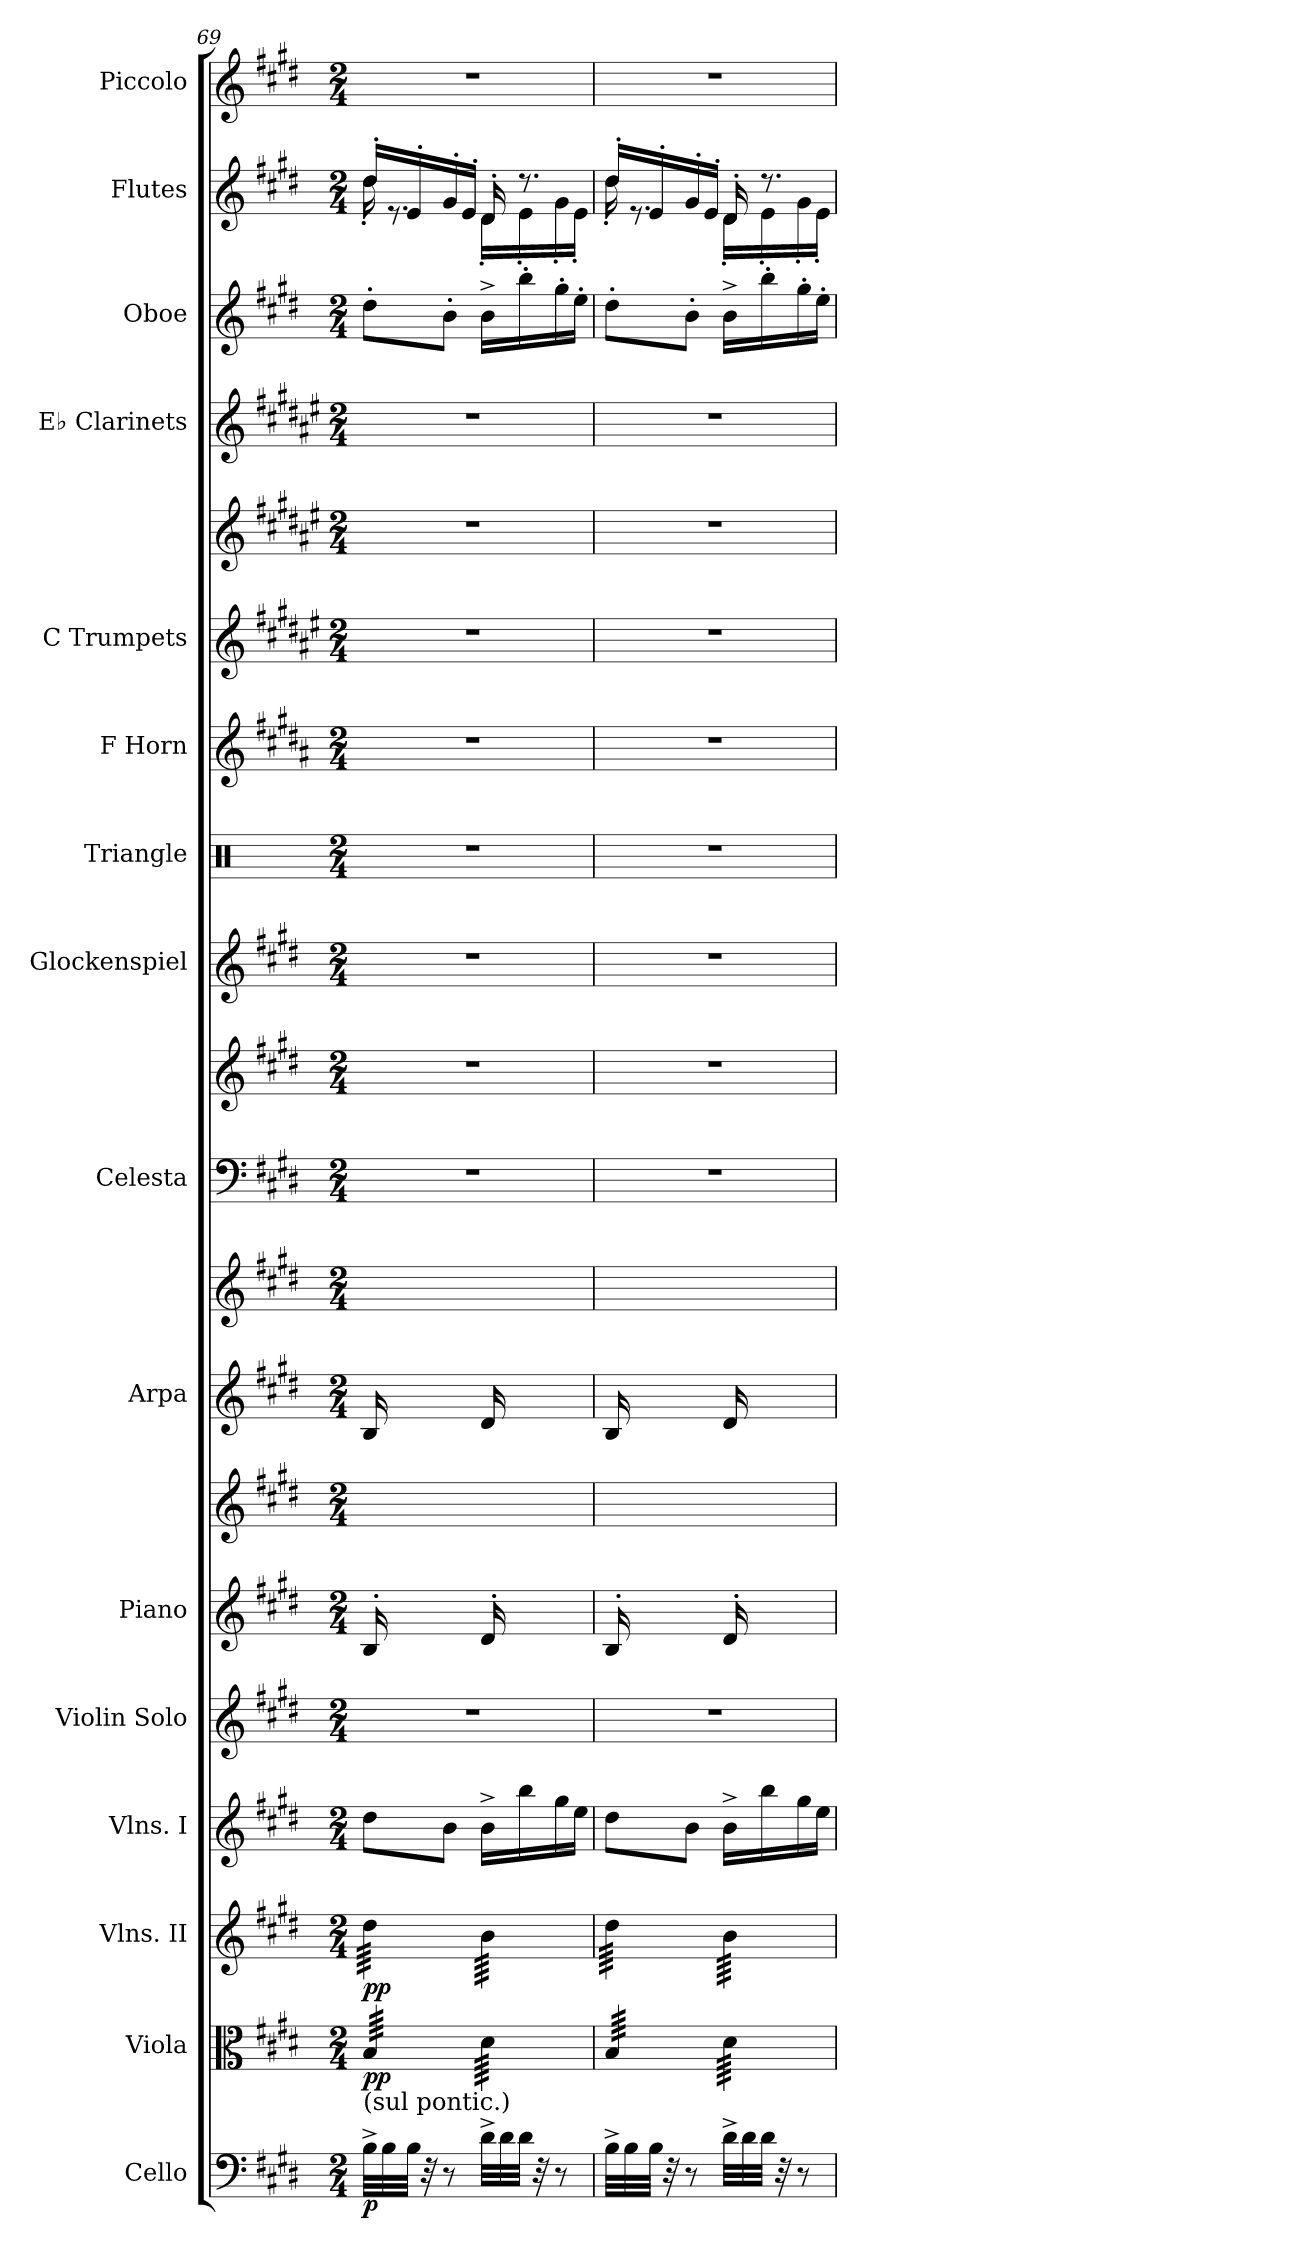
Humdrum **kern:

**kern	**dynam	**kern	**dynam	**kern	**dynam	**kern	**kern	**kern	**kern	**kern	**kern	**kern	**kern	**kern	**kern	**kern	**kern	**kern	**kern	**kern	**kern	**kern
*part16	*part16	*part15	*part15	*part14	*part14	*part13	*part12	*part11	*part11	*part10	*part10	*part9	*part9	*part8	*part7	*part6	*part5	*part5	*part4	*part3	*part2	*part1
*staff20	*staff20	*staff19	*staff19	*staff18	*staff18	*staff17	*staff16	*staff15	*staff14	*staff13	*staff12	*staff11	*staff10	*staff9	*staff8	*staff7	*staff6	*staff5	*staff4	*staff3	*staff2	*staff1
*I"Cello	*	*I"Viola	*	*I"Vlns. II	*	*I"Vlns. I	*I"Violin Solo	*I"Piano	*	*I"Arpa	*	*I"Celesta	*	*I"Glockenspiel	*I"Triangle	*I"F Horn	*I"C Trumpets	*	*I"E♭ Clarinets	*I"Oboe	*I"Flutes	*I"Piccolo
*	*	*	*	*I'Vlns. II	*	*I'Vlns. I	*I'Vln. solo	*I'Pno.	*	*I'Arpa	*	*I'Cel.	*	*I'Glock.	*I'Trgl.	*I'F Hn.	*I'C Tpt.	*	*I'E♭ Cl.	*I'Ob.	*I'Fl.	*I'Picc.
*clefF4	*	*clefC3	*	*clefG2	*	*clefG2	*clefG2	*clefG2	*clefG2	*clefG2	*clefG2	*clefF4	*clefG2	*clefG2	*clefX	*clefG2	*clefG2	*clefG2	*clefG2	*clefG2	*clefG2	*clefG2
*	*	*	*	*	*	*	*	*	*	*	*	*ITrd-7c-12	*ITrd-7c-12	*ITrd-14c-24	*	*ITrd4c7	*ITrd1c2	*ITrd1c2	*ITrd1c2	*	*	*ITrd-7c-12
*k[f#c#g#d#]	*	*k[f#c#g#d#]	*	*k[f#c#g#d#]	*	*k[f#c#g#d#]	*k[f#c#g#d#]	*k[f#c#g#d#]	*k[f#c#g#d#]	*k[f#c#g#d#]	*k[f#c#g#d#]	*k[f#c#g#d#]	*k[f#c#g#d#]	*k[f#c#g#d#]	*k[]	*k[f#c#g#d#]	*k[f#c#g#d#]	*k[f#c#g#d#]	*k[f#c#g#d#]	*k[f#c#g#d#]	*k[f#c#g#d#]	*k[f#c#g#d#]
*M2/4	*	*M2/4	*	*M2/4	*	*M2/4	*M2/4	*M2/4	*M2/4	*M2/4	*M2/4	*M2/4	*M2/4	*M2/4	*M2/4	*M2/4	*M2/4	*M2/4	*M2/4	*M2/4	*M2/4	*M2/4
=69	=69	=69	=69	=69	=69	=69	=69	=69	=69	=69	=69	=69	=69	=69	=69	=69	=69	=69	=69	=69	=69	=69
*	*	*	*	*	*	*	*	*^	*	*^	*	*	*	*	*	*	*	*	*	*	*^	*
!	!	!	!	!LO:TX:a:t=arco	!	!	!	!	!	!	!	!	!	!	!	!	!	!	!	!	!	!	!	!	!
!	!	!LO:TX:a:t=arco	!	!	!	!	!	!	!	!	!	!	!	!	!	!	!	!	!	!	!	!	!	!	!
!LO:TX:a:t=(sul pontic.)	!	!	!	!	!	!	!	!	!	!	!	!	!	!	!	!	!	!	!	!	!	!	!	!	!
!	!LO:DY:b	!	!LO:DY:b	!	!LO:DY:b	!	!	!	!	!	!	!	!	!	!	!	!	!	!	!	!	!	!	!	!
*	*	*tremolo	*	*	*	*	*	*	*	*	*	*	*	*	*	*	*	*	*	*	*	*	*	*	*
*	*	*	*	*tremolo	*	*	*	*	*	*	*	*	*	*	*	*	*	*	*	*	*	*	*	*	*
32B^\LLL	p	64B/LLLL	pp	64dd#\LLLL	pp	8dd#\L	2r	16B'/LL	2ryy	16ryy	16B/LL	2ryy	16ryy	2r	2r	2r	2r	2r	2r	2r	2r	8dd#'\L	16dd#'/LL	16dd#'\	2r
.	.	64B/	.	64dd#\	.	.	.	.	.	.	.	.	.	.	.	.	.	.	.	.	.	.	.	.	.
32B\	.	64B/	.	64dd#\	.	.	.	.	.	.	.	.	.	.	.	.	.	.	.	.	.	.	.	.	.
.	.	64B/	.	64dd#\	.	.	.	.	.	.	.	.	.	.	.	.	.	.	.	.	.	.	.	.	.
32B\JJJ	.	64B/	.	64dd#\	.	.	.	8.ryy	.	16e'\	8.ryy	.	16e\	.	.	.	.	.	.	.	.	.	16e'/	8.re	.
.	.	64B/	.	64dd#\	.	.	.	.	.	.	.	.	.	.	.	.	.	.	.	.	.	.	.	.	.
32r	.	64B/	.	64dd#\	.	.	.	.	.	.	.	.	.	.	.	.	.	.	.	.	.	.	.	.	.
.	.	64B/	.	64dd#\	.	.	.	.	.	.	.	.	.	.	.	.	.	.	.	.	.	.	.	.	.
8r	.	64B/	.	64dd#\	.	8b\J	.	.	.	16g#'\	.	.	16a-X\	.	.	.	.	.	.	.	.	8b'\J	16g#'/	.	.
.	.	64B/	.	64dd#\	.	.	.	.	.	.	.	.	.	.	.	.	.	.	.	.	.	.	.	.	.
.	.	64B/	.	64dd#\	.	.	.	.	.	.	.	.	.	.	.	.	.	.	.	.	.	.	.	.	.
.	.	64B/	.	64dd#\	.	.	.	.	.	.	.	.	.	.	.	.	.	.	.	.	.	.	.	.	.
.	.	64B/	.	64dd#\	.	.	.	.	.	16e'\JJ	.	.	16e\JJ	.	.	.	.	.	.	.	.	.	16e'/JJ	.	.
.	.	64B/	.	64dd#\	.	.	.	.	.	.	.	.	.	.	.	.	.	.	.	.	.	.	.	.	.
.	.	64B/	.	64dd#\	.	.	.	.	.	.	.	.	.	.	.	.	.	.	.	.	.	.	.	.	.
.	.	64B/JJJJ	.	64dd#\JJJJ	.	.	.	.	.	.	.	.	.	.	.	.	.	.	.	.	.	.	.	.	.
32d#^\LLL	.	64d#\LLLL	.	64b\LLLL	.	16b^\LL	.	16d#'/LL	.	16ryy	16d#/LL	.	16ryy	.	.	.	.	.	.	.	.	16b^\LL	16d#'/	16d#'\LL	.
.	.	64d#\	.	64b\	.	.	.	.	.	.	.	.	.	.	.	.	.	.	.	.	.	.	.	.	.
32d#\	.	64d#\	.	64b\	.	.	.	.	.	.	.	.	.	.	.	.	.	.	.	.	.	.	.	.	.
.	.	64d#\	.	64b\	.	.	.	.	.	.	.	.	.	.	.	.	.	.	.	.	.	.	.	.	.
32d#\JJJ	.	64d#\	.	64b\	.	16bb\	.	8.ryy	.	16e'\	8.ryy	.	16e\	.	.	.	.	.	.	.	.	16bb'\	8.r	16e'\	.
.	.	64d#\	.	64b\	.	.	.	.	.	.	.	.	.	.	.	.	.	.	.	.	.	.	.	.	.
32r	.	64d#\	.	64b\	.	.	.	.	.	.	.	.	.	.	.	.	.	.	.	.	.	.	.	.	.
.	.	64d#\	.	64b\	.	.	.	.	.	.	.	.	.	.	.	.	.	.	.	.	.	.	.	.	.
8r	.	64d#\	.	64b\	.	16gg#\	.	.	.	16g#'\	.	.	16a-\	.	.	.	.	.	.	.	.	16gg#'\	.	16g#'\	.
.	.	64d#\	.	64b\	.	.	.	.	.	.	.	.	.	.	.	.	.	.	.	.	.	.	.	.	.
.	.	64d#\	.	64b\	.	.	.	.	.	.	.	.	.	.	.	.	.	.	.	.	.	.	.	.	.
.	.	64d#\	.	64b\	.	.	.	.	.	.	.	.	.	.	.	.	.	.	.	.	.	.	.	.	.
.	.	64d#\	.	64b\	.	16ee\JJ	.	.	.	16e'\JJ	.	.	16e\JJ	.	.	.	.	.	.	.	.	16ee'\JJ	.	16e'\JJ	.
.	.	64d#\	.	64b\	.	.	.	.	.	.	.	.	.	.	.	.	.	.	.	.	.	.	.	.	.
.	.	64d#\	.	64b\	.	.	.	.	.	.	.	.	.	.	.	.	.	.	.	.	.	.	.	.	.
.	.	64d#\JJJJ	.	64b\JJJJ	.	.	.	.	.	.	.	.	.	.	.	.	.	.	.	.	.	.	.	.	.
!!LO:PB:g=z
=70	=70	=70	=70	=70	=70	=70	=70	=70	=70	=70	=70	=70	=70	=70	=70	=70	=70	=70	=70	=70	=70	=70	=70	=70	=70
32B^\LLL	.	64B/LLLL	.	64dd#\LLLL	.	8dd#\L	2r	16B'/LL	2ryy	16ryy	16B/LL	2ryy	16ryy	2r	2r	2r	2r	2r	2r	2r	2r	8dd#'\L	16dd#'/LL	16dd#'\	2r
.	.	64B/	.	64dd#\	.	.	.	.	.	.	.	.	.	.	.	.	.	.	.	.	.	.	.	.	.
32B\	.	64B/	.	64dd#\	.	.	.	.	.	.	.	.	.	.	.	.	.	.	.	.	.	.	.	.	.
.	.	64B/	.	64dd#\	.	.	.	.	.	.	.	.	.	.	.	.	.	.	.	.	.	.	.	.	.
32B\JJJ	.	64B/	.	64dd#\	.	.	.	8.ryy	.	16e'\	8.ryy	.	16e\	.	.	.	.	.	.	.	.	.	16e'/	8.re	.
.	.	64B/	.	64dd#\	.	.	.	.	.	.	.	.	.	.	.	.	.	.	.	.	.	.	.	.	.
32r	.	64B/	.	64dd#\	.	.	.	.	.	.	.	.	.	.	.	.	.	.	.	.	.	.	.	.	.
.	.	64B/	.	64dd#\	.	.	.	.	.	.	.	.	.	.	.	.	.	.	.	.	.	.	.	.	.
8r	.	64B/	.	64dd#\	.	8b\J	.	.	.	16g#'\	.	.	16a-X\	.	.	.	.	.	.	.	.	8b'\J	16g#'/	.	.
.	.	64B/	.	64dd#\	.	.	.	.	.	.	.	.	.	.	.	.	.	.	.	.	.	.	.	.	.
.	.	64B/	.	64dd#\	.	.	.	.	.	.	.	.	.	.	.	.	.	.	.	.	.	.	.	.	.
.	.	64B/	.	64dd#\	.	.	.	.	.	.	.	.	.	.	.	.	.	.	.	.	.	.	.	.	.
.	.	64B/	.	64dd#\	.	.	.	.	.	16e'\JJ	.	.	16e\JJ	.	.	.	.	.	.	.	.	.	16e'/JJ	.	.
.	.	64B/	.	64dd#\	.	.	.	.	.	.	.	.	.	.	.	.	.	.	.	.	.	.	.	.	.
.	.	64B/	.	64dd#\	.	.	.	.	.	.	.	.	.	.	.	.	.	.	.	.	.	.	.	.	.
.	.	64B/JJJJ	.	64dd#\JJJJ	.	.	.	.	.	.	.	.	.	.	.	.	.	.	.	.	.	.	.	.	.
32d#^\LLL	.	64d#\LLLL	.	64b\LLLL	.	16b^\LL	.	16d#'/LL	.	16ryy	16d#/LL	.	16ryy	.	.	.	.	.	.	.	.	16b^\LL	16d#'/	16d#'\LL	.
.	.	64d#\	.	64b\	.	.	.	.	.	.	.	.	.	.	.	.	.	.	.	.	.	.	.	.	.
32d#\	.	64d#\	.	64b\	.	.	.	.	.	.	.	.	.	.	.	.	.	.	.	.	.	.	.	.	.
.	.	64d#\	.	64b\	.	.	.	.	.	.	.	.	.	.	.	.	.	.	.	.	.	.	.	.	.
32d#\JJJ	.	64d#\	.	64b\	.	16bb\	.	8.ryy	.	16e'\	8.ryy	.	16e\	.	.	.	.	.	.	.	.	16bb'\	8.r	16e'\	.
.	.	64d#\	.	64b\	.	.	.	.	.	.	.	.	.	.	.	.	.	.	.	.	.	.	.	.	.
32r	.	64d#\	.	64b\	.	.	.	.	.	.	.	.	.	.	.	.	.	.	.	.	.	.	.	.	.
.	.	64d#\	.	64b\	.	.	.	.	.	.	.	.	.	.	.	.	.	.	.	.	.	.	.	.	.
8r	.	64d#\	.	64b\	.	16gg#\	.	.	.	16g#'\	.	.	16a-\	.	.	.	.	.	.	.	.	16gg#'\	.	16g#'\	.
.	.	64d#\	.	64b\	.	.	.	.	.	.	.	.	.	.	.	.	.	.	.	.	.	.	.	.	.
.	.	64d#\	.	64b\	.	.	.	.	.	.	.	.	.	.	.	.	.	.	.	.	.	.	.	.	.
.	.	64d#\	.	64b\	.	.	.	.	.	.	.	.	.	.	.	.	.	.	.	.	.	.	.	.	.
.	.	64d#\	.	64b\	.	16ee\JJ	.	.	.	16e'\JJ	.	.	16e\JJ	.	.	.	.	.	.	.	.	16ee'\JJ	.	16e'\JJ	.
.	.	64d#\	.	64b\	.	.	.	.	.	.	.	.	.	.	.	.	.	.	.	.	.	.	.	.	.
.	.	64d#\	.	64b\	.	.	.	.	.	.	.	.	.	.	.	.	.	.	.	.	.	.	.	.	.
.	.	64d#\JJJJ	.	64b\JJJJ	.	.	.	.	.	.	.	.	.	.	.	.	.	.	.	.	.	.	.	.	.
*	*	*	*	*Xtremolo	*	*	*	*	*	*	*	*	*	*	*	*	*	*	*	*	*	*	*	*	*
*	*	*Xtremolo	*	*	*	*	*	*	*	*	*	*	*	*	*	*	*	*	*	*	*	*	*	*	*
*	*	*	*	*	*	*	*	*v	*v	*	*v	*v	*	*	*	*	*	*	*	*	*	*	*v	*v	*
=	=	=	=	=	=	=	=	=	=	=	=	=	=	=	=	=	=	=	=	=	=	=
*-	*-	*-	*-	*-	*-	*-	*-	*-	*-	*-	*-	*-	*-	*-	*-	*-	*-	*-	*-	*-	*-	*-
